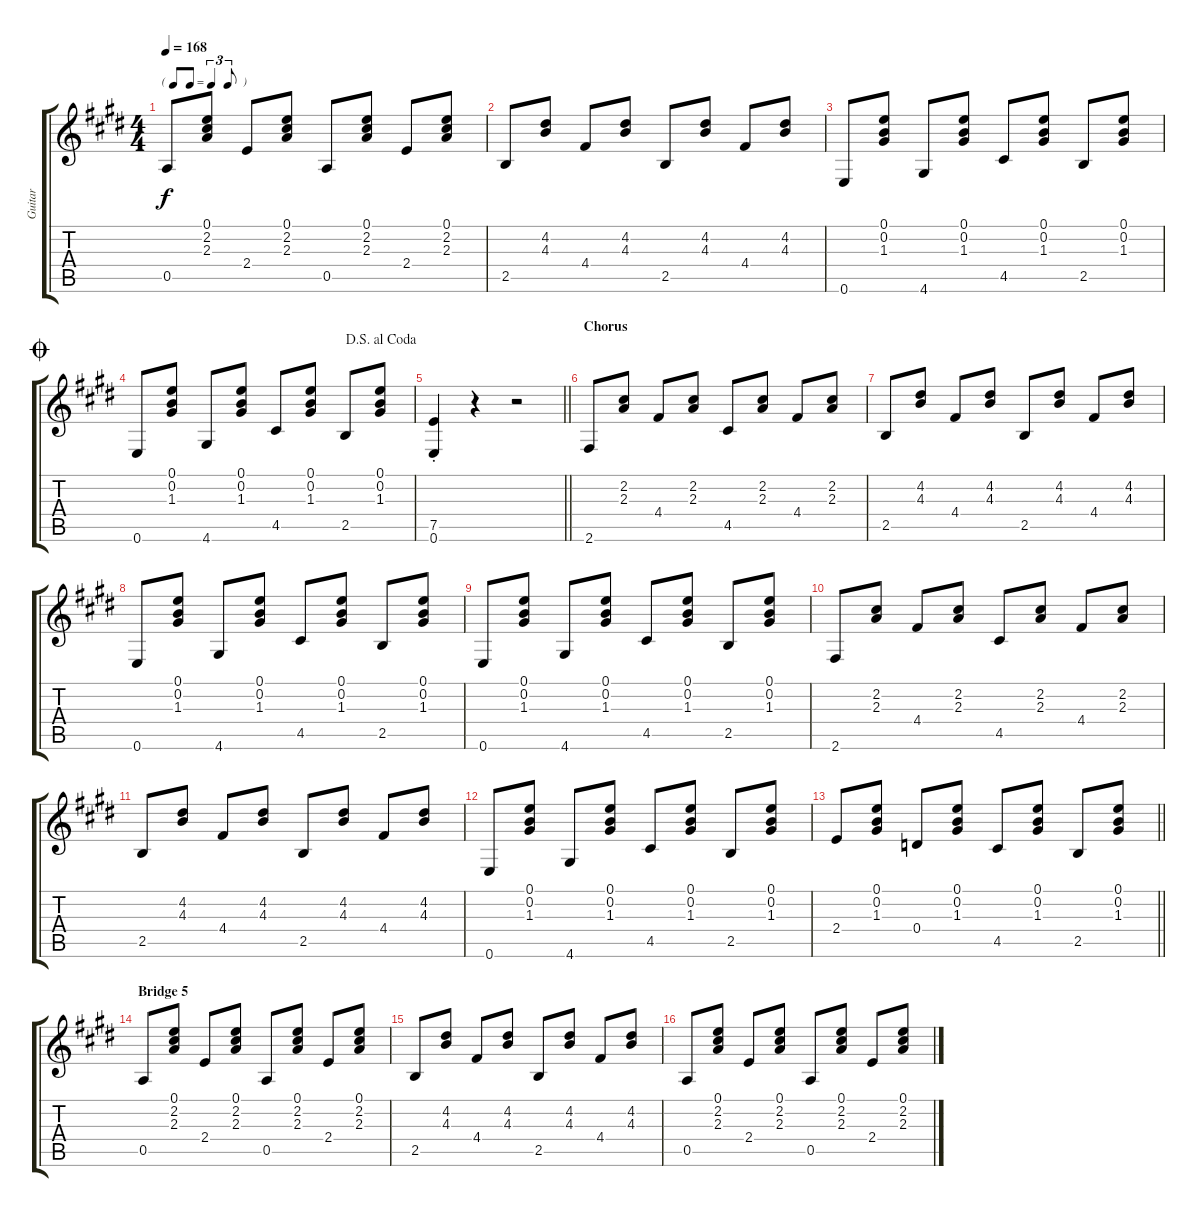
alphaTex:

\track ("Guitar" "Guitar") {instrument electricguitarclean}
\staff {score tabs}
\tuning (E4 B3 G3 D3 A2 E2) {hide}
\ts (4 4)
\tf triplet8th
\tempo 168
\clef g2
\ks c#minor
0.5.8{dy f} (0.1 2.2 2.3).8 2.4.8 (0.1 2.2 2.3).8 0.5.8 (0.1 2.2 2.3).8 2.4.8 (0.1 2.2 2.3).8 |
2.5.8 (4.2 4.3).8 4.4.8 (4.2 4.3).8 2.5.8 (4.2 4.3).8 4.4.8 (4.2 4.3).8 |
\ks e
0.6.8 (0.1 0.2 1.3).8 4.6.8 (0.1 0.2 1.3).8 4.5.8 (0.1 0.2 1.3).8 2.5.8 (0.1 0.2 1.3).8 |
\jump coda
\jump dalsegnoalcoda
0.6.8 (0.1 0.2 1.3).8 4.6.8 (0.1 0.2 1.3).8 4.5.8 (0.1 0.2 1.3).8 2.5.8 (0.1 0.2 1.3).8 |
\barLineRight lightlight
\ks c#minor
(7.5{st} 0.6{st}).4 r.4 r.2 |
\section ("" "Chorus")
2.6.8 (2.2 2.3).8 4.4.8 (2.2 2.3).8 4.5.8 (2.2 2.3).8 4.4.8 (2.2 2.3).8 |
\ks e
2.5.8 (4.2 4.3).8 4.4.8 (4.2 4.3).8 2.5.8 (4.2 4.3).8 4.4.8 (4.2 4.3).8 |
\ks c#minor
0.6.8 (0.1 0.2 1.3).8 4.6.8 (0.1 0.2 1.3).8 4.5.8 (0.1 0.2 1.3).8 2.5.8 (0.1 0.2 1.3).8 |
0.6.8 (0.1 0.2 1.3).8 4.6.8 (0.1 0.2 1.3).8 4.5.8 (0.1 0.2 1.3).8 2.5.8 (0.1 0.2 1.3).8 |
2.6.8 (2.2 2.3).8 4.4.8 (2.2 2.3).8 4.5.8 (2.2 2.3).8 4.4.8 (2.2 2.3).8 |
\ks e
2.5.8 (4.2 4.3).8 4.4.8 (4.2 4.3).8 2.5.8 (4.2 4.3).8 4.4.8 (4.2 4.3).8 |
\ks c#minor
0.6.8 (0.1 0.2 1.3).8 4.6.8 (0.1 0.2 1.3).8 4.5.8 (0.1 0.2 1.3).8 2.5.8 (0.1 0.2 1.3).8 |
\barLineRight lightlight
2.4.8 (0.1 0.2 1.3).8 0.4.8 (0.1 0.2 1.3).8 4.5.8 (0.1 0.2 1.3).8 2.5.8 (0.1 0.2 1.3).8 |
\section ("" "Bridge 5")
\ks e
0.5.8 (0.1 2.2 2.3).8 2.4.8 (0.1 2.2 2.3).8 0.5.8 (0.1 2.2 2.3).8 2.4.8 (0.1 2.2 2.3).8 |
\ks c#minor
2.5.8 (4.2 4.3).8 4.4.8 (4.2 4.3).8 2.5.8 (4.2 4.3).8 4.4.8 (4.2 4.3).8 |
\ks e
0.5.8 (0.1 2.2 2.3).8 2.4.8 (0.1 2.2 2.3).8 0.5.8 (0.1 2.2 2.3).8 2.4.8 (0.1 2.2 2.3).8
